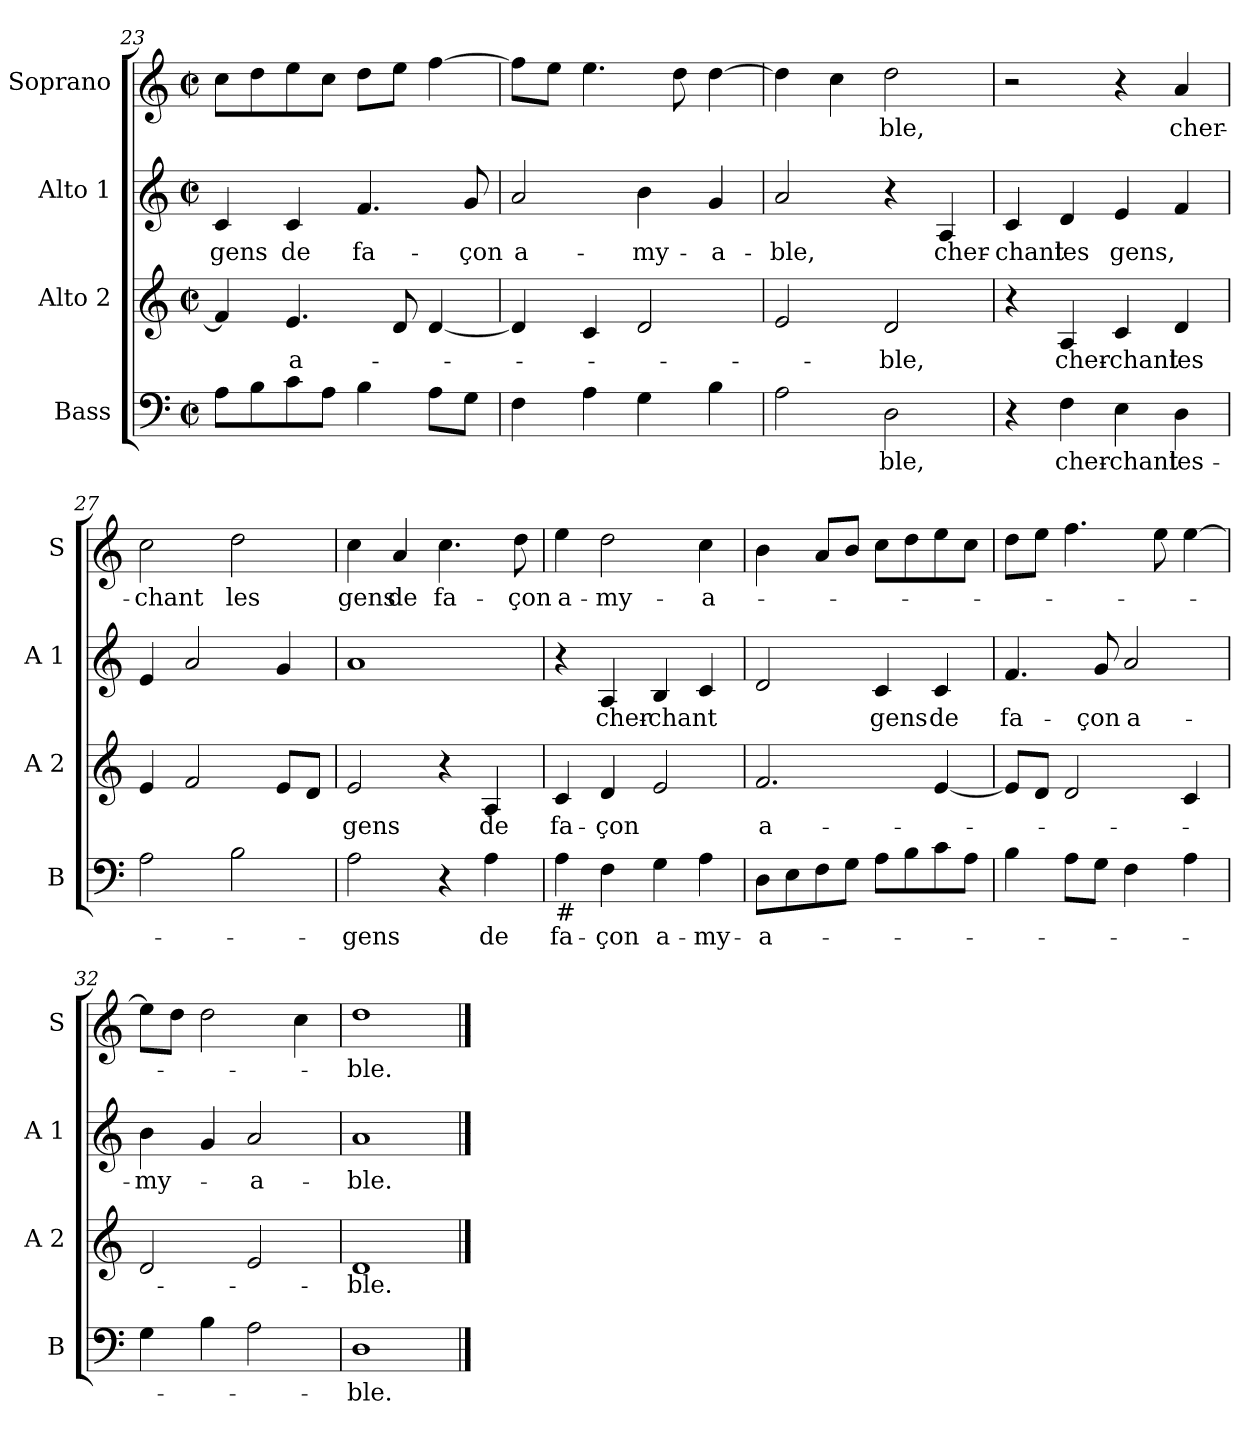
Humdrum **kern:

**kern	**text	**kern	**text	**kern	**text	**kern	**text
*part4	*part4	*part3	*part3	*part2	*part2	*part1	*part1
*staff4	*staff4	*staff3	*staff3	*staff2	*staff2	*staff1	*staff1
*I"Bass	*	*I"Alto 2	*	*I"Alto 1	*	*I"Soprano	*
*I'B	*	*I'A 2	*	*I'A 1	*	*I'S	*
*clefF4	*	*clefG2	*	*clefG2	*	*clefG2	*
*k[]	*	*k[]	*	*k[]	*	*k[]	*
*C:	*	*C:	*	*C:	*	*C:	*
*M2/2	*	*M2/2	*	*M2/2	*	*M2/2	*
*met(c|)	*	*met(c|)	*	*met(c|)	*	*met(c|)	*
=23	=23	=23	=23	=23	=23	=23	=23
!	!	!	!	!	!LO:LY:b	!	!
8A\L	.	4f/]	.	4c/	gens	8cc\L	.
8B\	.	.	.	.	.	8dd\	.
!	!	!	!LO:LY:b	!	!LO:LY:b	!	!
8c\	.	4.e/	a-	4c/	de	8ee\	.
8A\J	.	.	.	.	.	8cc\J	.
!	!	!	!	!	!LO:LY:b	!	!
4B\	.	.	.	4.f/	fa-	8dd\L	.
.	.	8d/	.	.	.	8ee\J	.
8A\L	.	[4d/	.	.	.	[4ff\	.
!	!	!	!	!	!LO:LY:b	!	!
8G\J	.	.	.	8g/	-çon	.	.
=24	=24	=24	=24	=24	=24	=24	=24
!	!	!	!	!	!LO:LY:b	!	!
4F\	.	4d/]	.	2a/	a-	8ff\L]	.
.	.	.	.	.	.	8ee\J	.
4A\	.	4c/	.	.	.	4.ee\	.
!	!	!	!	!	!LO:LY:b	!	!
4G\	.	2d/	.	4b\	-my-	.	.
.	.	.	.	.	.	8dd\	.
!	!	!	!	!	!LO:LY:b	!	!
4B\	.	.	.	4g/	-a-	[4dd\	.
!!LO:PB:g=z
=25	=25	=25	=25	=25	=25	=25	=25
!	!	!	!	!	!LO:LY:b	!	!
2A\	.	2e/	.	2a/	-ble,	4dd\]	.
.	.	.	.	.	.	4cc\	.
!	!LO:LY:b	!	!LO:LY:b	!	!	!	!LO:LY:b
2D\	-ble,	2d/	-ble,	4r	.	2dd\	-ble,
!	!	!	!	!	!LO:LY:b	!	!
.	.	.	.	4A/	cher-	.	.
=26	=26	=26	=26	=26	=26	=26	=26
!	!	!	!	!	!LO:LY:b	!	!
4r	.	4r	.	4c/	-chant	2r	.
!	!LO:LY:b	!	!LO:LY:b	!	!LO:LY:b	!	!
4F\	cher-	4A/	cher-	4d/	les	.	.
!	!LO:LY:b	!	!LO:LY:b	!	!LO:LY:b	!	!
4E\	-chant	4c/	-chant	4e/	gens,	4r	.
!	!LO:LY:b	!	!LO:LY:b	!	!	!	!LO:LY:b
4D\	les-	4d/	les	4f/	.	4a/	cher-
=27	=27	=27	=27	=27	=27	=27	=27
!	!	!	!	!	!	!	!LO:LY:b
2A\	.	4e/	.	4e/	.	2cc\	-chant
.	.	2f/	.	2a/	.	.	.
!	!	!	!	!	!	!	!LO:LY:b
2B\	.	.	.	.	.	2dd\	les
.	.	8e/L	.	4g/	.	.	.
.	.	8d/J	.	.	.	.	.
=28	=28	=28	=28	=28	=28	=28	=28
!	!LO:LY:b	!	!LO:LY:b	!	!	!	!LO:LY:b
2A\	-gens	2e/	gens	1a	.	4cc\	gens
!	!	!	!	!	!	!	!LO:LY:b
.	.	.	.	.	.	4a/	de
!	!	!	!	!	!	!	!LO:LY:b
4r	.	4r	.	.	.	4.cc\	fa-
!	!LO:LY:b	!	!LO:LY:b	!	!	!	!
4A\	de	4A/	de	.	.	.	.
!	!	!	!	!	!	!	!LO:LY:b
.	.	.	.	.	.	8dd\	-çon
=29	=29	=29	=29	=29	=29	=29	=29
!LO:TX:b:t=#	!	!	!	!	!	!	!
!	!LO:LY:b	!	!LO:LY:b	!	!	!	!LO:LY:b
4A\	fa-	4c/	fa-	4r	.	4ee\	a-
!	!LO:LY:b	!	!LO:LY:b	!	!LO:LY:b	!	!LO:LY:b
4F\	-çon	4d/	-çon	4A/	cher-	2dd\	-my-
!	!LO:LY:b	!	!	!	!LO:LY:b	!	!
4G\	a-	2e/	.	4B/	-chant	.	.
!	!LO:LY:b	!	!	!	!	!	!LO:LY:b
4A\	-my-	.	.	4c/	.	4cc\	-a-
!!LO:LB:g=z
=30	=30	=30	=30	=30	=30	=30	=30
!	!LO:LY:b	!	!LO:LY:b	!	!	!	!
8D\L	-a-	2.f/	a-	2d/	.	4b\	.
8E\	.	.	.	.	.	.	.
8F\	.	.	.	.	.	8a/L	.
8G\J	.	.	.	.	.	8b/J	.
!	!	!	!	!	!LO:LY:b	!	!
8A\L	.	.	.	4c/	gens	8cc\L	.
8B\	.	.	.	.	.	8dd\	.
!	!	!	!	!	!LO:LY:b	!	!
8c\	.	[4e/	.	4c/	de	8ee\	.
8A\J	.	.	.	.	.	8cc\J	.
=31	=31	=31	=31	=31	=31	=31	=31
!	!	!	!	!	!LO:LY:b	!	!
4B\	.	8e/L]	.	4.f/	fa-	8dd\L	.
.	.	8d/J	.	.	.	8ee\J	.
8A\L	.	2d/	.	.	.	4.ff\	.
!	!	!	!	!	!LO:LY:b	!	!
8G\J	.	.	.	8g/	-çon	.	.
!	!	!	!	!	!LO:LY:b	!	!
4F\	.	.	.	2a/	a-	.	.
.	.	.	.	.	.	8ee\	.
4A\	.	4c/	.	.	.	[4ee\	.
=32	=32	=32	=32	=32	=32	=32	=32
!	!	!	!	!	!LO:LY:b	!	!
4G\	.	2d/	.	4b\	-my-	8ee\L]	.
.	.	.	.	.	.	8dd\J	.
4B\	.	.	.	4g/	.	2dd\	.
!	!	!	!	!	!LO:LY:b	!	!
2A\	.	2e/	.	2a/	-a-	.	.
.	.	.	.	.	.	4cc\	.
=33	=33	=33	=33	=33	=33	=33	=33
!	!LO:LY:b	!	!LO:LY:b	!	!LO:LY:b	!	!LO:LY:b
1D	-ble.	1d	-ble.	1a	-ble.	1dd	-ble.
==	==	==	==	==	==	==	==
*-	*-	*-	*-	*-	*-	*-	*-
